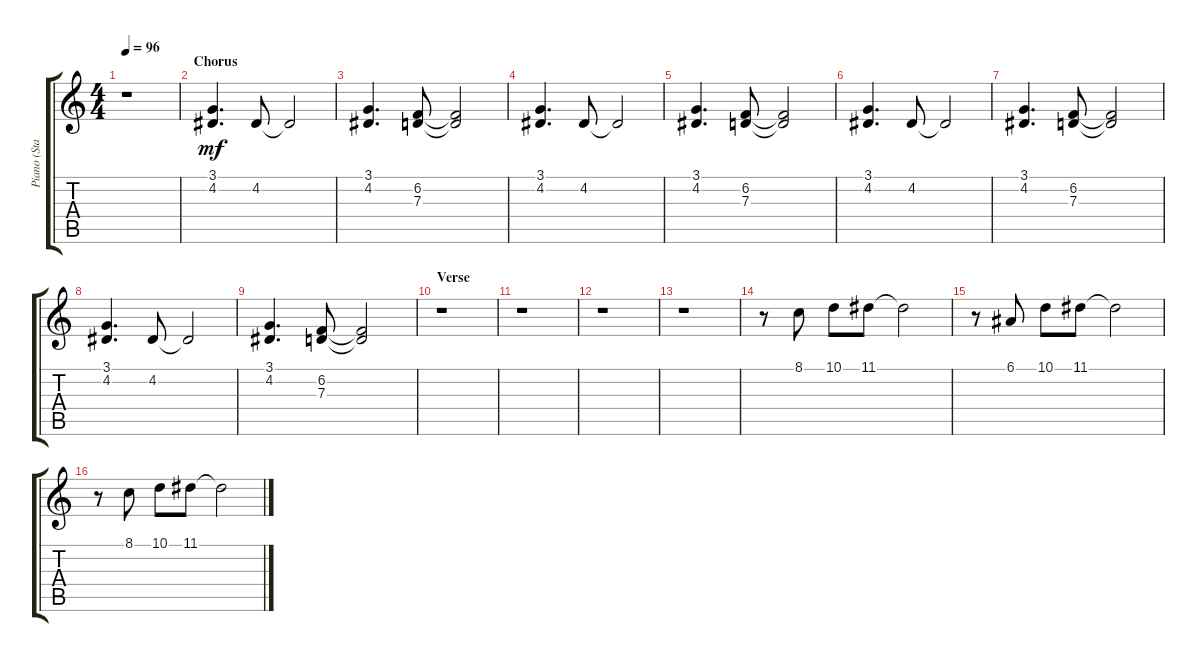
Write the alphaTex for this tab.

\track ("Piano (Staff 1)" "Piano (Sta") {instrument acousticgrandpiano}
\staff {score tabs}
\tuning (E4 B3 G3 D3 A2 E2) {hide}
\ts (4 4)
\tempo 96
\clef g2
\ks aminor
r.1{dy mf} |
\section ("" "Chorus")
(3.1 4.2).4{d} 4.2.8 4.2{t}.2 |
(3.1 4.2).4{d} (6.2 7.3).8 (6.2{t} 7.3{t}).2 |
(3.1 4.2).4{d} 4.2.8 4.2{t}.2 |
(3.1 4.2).4{d} (6.2 7.3).8 (6.2{t} 7.3{t}).2 |
(3.1 4.2).4{d} 4.2.8 4.2{t}.2 |
(3.1 4.2).4{d} (6.2 7.3).8 (6.2{t} 7.3{t}).2 |
(3.1 4.2).4{d} 4.2.8 4.2{t}.2 |
(3.1 4.2).4{d} (6.2 7.3).8 (6.2{t} 7.3{t}).2 |
\section ("" "Verse")
r.1 |
r.1 |
r.1 |
r.1 |
r.8 8.1.8 10.1.8 11.1.8 11.1{t}.2 |
r.8 6.1.8 10.1.8 11.1.8 11.1{t}.2 |
r.8 8.1.8 10.1.8 11.1.8 11.1{t}.2
